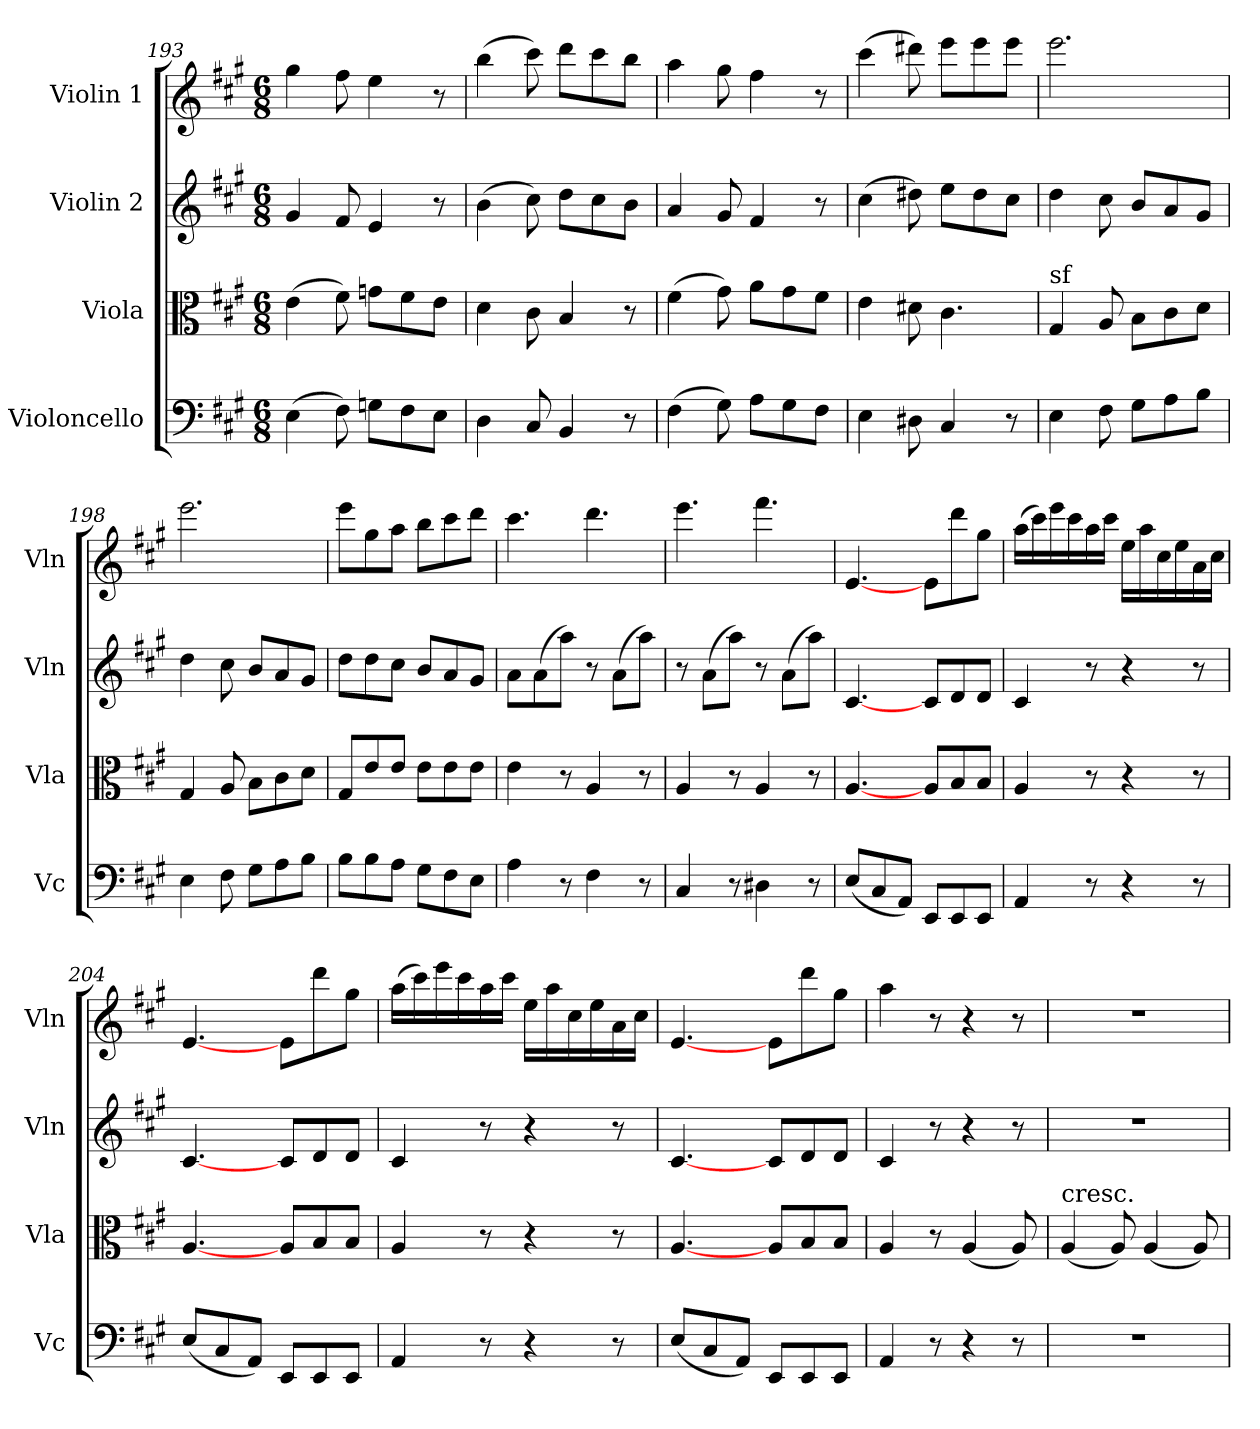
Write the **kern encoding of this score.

**kern	**kern	**kern	**kern
*part4	*part3	*part2	*part1
*staff4	*staff3	*staff2	*staff1
*I"Violoncello	*I"Viola	*I"Violin 2	*I"Violin 1
*I'Vc	*I'Vla	*I'Vln	*I'Vln
*clefF4	*clefC3	*clefG2	*clefG2
*k[f#c#g#]	*k[f#c#g#]	*k[f#c#g#]	*k[f#c#g#]
*A:	*A:	*A:	*A:
*M6/8	*M6/8	*M6/8	*M6/8
=193	=193	=193	=193
(4E	(4e	4g#	4gg#
8F#)	8f#)	8f#	8ff#
8Gn\L	8gn\L	4e	4ee
8F#\	8f#\	.	.
8E\J	8e\J	8r	8r
=194	=194	=194	=194
4D	4d	(4b	(4bb
8C#	8c#	8cc#)	8ccc#)
4BB	4B	8dd\L	8ddd\L
.	.	8cc#\	8ccc#\
8r	8r	8b\J	8bb\J
=195	=195	=195	=195
(4F#	(4f#	4a	4aa
8G#)	8g#)	8g#	8gg#
8A\L	8a\L	4f#	4ff#
8G#\	8g#\	.	.
8F#\J	8f#\J	8r	8r
=196	=196	=196	=196
4E	4e	(4cc#	(4ccc#
8D#X	8d#X	8dd#X)	8ddd#X)
4C#	4.c#	8ee\L	8eee\L
.	.	8dd#\	8eee\
8r	.	8cc#\J	8eee\J
=197	=197	=197	=197
!	!LO:TX:a:t=sf	!	!
4E	4G#	4dd	2.eee
8F#	8A	8cc#	.
8G#\L	8B\L	8b/L	.
8A\	8c#\	8a/	.
8B\J	8d\J	8g#/J	.
=198	=198	=198	=198
4E	4G#	4dd	2.eee
8F#	8A	8cc#	.
8G#\L	8B\L	8b/L	.
8A\	8c#\	8a/	.
8B\J	8d\J	8g#/J	.
=199	=199	=199	=199
8B\L	8G#/L	8dd\L	8eee\L
8B\	8e/	8dd\	8gg#\
8A\J	8e/J	8cc#\J	8aa\J
8G#\L	8e\L	8b/L	8bb\L
8F#\	8e\	8a/	8ccc#\
8E\J	8e\J	8g#/J	8ddd\J
=200	=200	=200	=200
4A	4e	8a\L	4.ccc#
.	.	(8a\	.
8r	8r	8aa\J)	.
4F#	4A	8r	4.ddd
.	.	(8a\L	.
8r	8r	8aa\J)	.
=201	=201	=201	=201
4C#	4A	8r	4.eee
.	.	(8a\L	.
8r	8r	8aa\J)	.
4D#X	4A	8r	4.fff#
.	.	(8a\L	.
8r	8r	8aa\J)	.
=202	=202	=202	=202
(8E/L	[4.A	[4.c#	[4.e
8C#/	.	.	.
8AA/J)	.	.	.
8EE/L	8A/L	8c#/L	8e\L
8EE/	8B/	8d/	8ddd\
8EE/J	8B/J	8d/J	8gg#\J
=203	=203	=203	=203
4AA	4A	4c#	(16aa\LL
.	.	.	16ccc#\)
.	.	.	16eee\
.	.	.	16ccc#\
8r	8r	8r	16aa\
.	.	.	16ccc#\JJ
4r	4r	4r	16ee\LL
.	.	.	16aa\
.	.	.	16cc#\
.	.	.	16ee\
8r	8r	8r	16a\
.	.	.	16cc#\JJ
=204	=204	=204	=204
(8E/L	[4.A	[4.c#	[4.e
8C#/	.	.	.
8AA/J)	.	.	.
8EE/L	8A/L	8c#/L	8e\L
8EE/	8B/	8d/	8ddd\
8EE/J	8B/J	8d/J	8gg#\J
=205	=205	=205	=205
4AA	4A	4c#	(16aa\LL
.	.	.	16ccc#\)
.	.	.	16eee\
.	.	.	16ccc#\
8r	8r	8r	16aa\
.	.	.	16ccc#\JJ
4r	4r	4r	16ee\LL
.	.	.	16aa\
.	.	.	16cc#\
.	.	.	16ee\
8r	8r	8r	16a\
.	.	.	16cc#\JJ
=206	=206	=206	=206
(8E/L	[4.A	[4.c#	[4.e
8C#/	.	.	.
8AA/J)	.	.	.
8EE/L	8A/L	8c#/L	8e\L
8EE/	8B/	8d/	8ddd\
8EE/J	8B/J	8d/J	8gg#\J
=207	=207	=207	=207
4AA	4A	4c#	4aa
8r	8r	8r	8r
4r	(4A	4r	4r
8r	8A)	8r	8r
=208	=208	=208	=208
!	!LO:TX:a:t=cresc.	!	!
2.r	(4A	2.r	2.r
.	8A)	.	.
.	(4A	.	.
.	8A)	.	.
=	=	=	=
*-	*-	*-	*-
